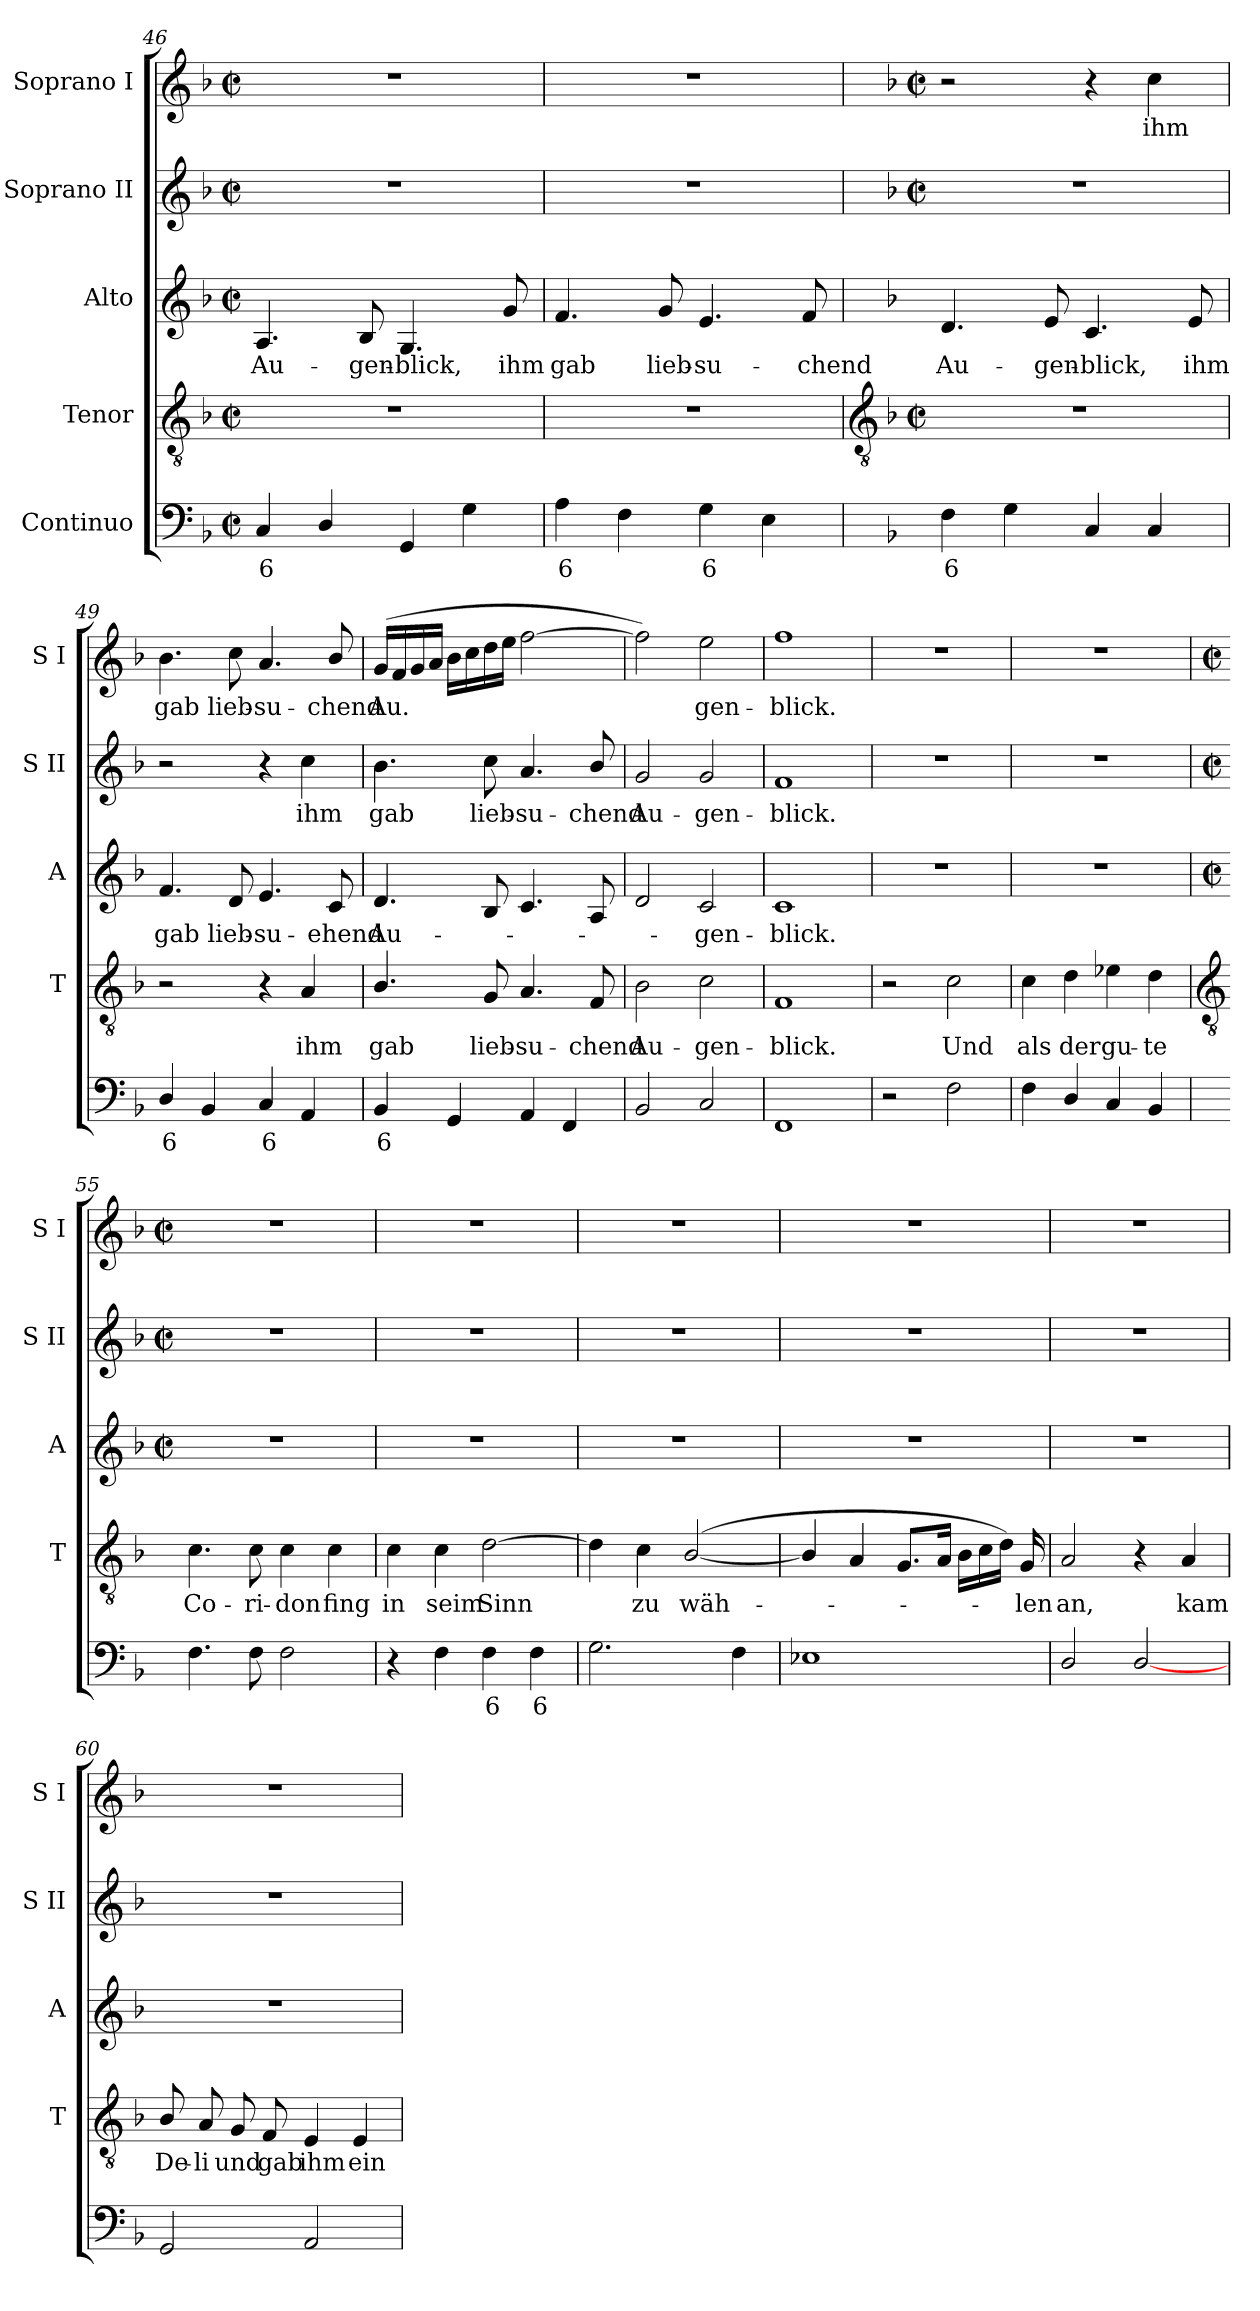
**kern	**text	**kern	**text	**kern	**text	**kern	**text	**kern	**text
*part5	*part5	*part4	*part4	*part3	*part3	*part2	*part2	*part1	*part1
*staff5	*staff5	*staff4	*staff4	*staff3	*staff3	*staff2	*staff2	*staff1	*staff1
*I"Continuo	*	*I"Tenor	*	*I"Alto	*	*I"Soprano II	*	*I"Soprano I	*
*	*	*I'T	*	*I'A	*	*I'S II	*	*I'S I	*
*clefF4	*	*clefGv2	*	*clefG2	*	*clefG2	*	*clefG2	*
*k[b-]	*	*k[b-]	*	*k[b-]	*	*k[b-]	*	*k[b-]	*
*F:	*	*F:	*	*F:	*	*F:	*	*F:	*
*M2/2	*	*M2/2	*	*M2/2	*	*M2/2	*	*M2/2	*
*met(c|)	*	*met(c|)	*	*met(c|)	*	*met(c|)	*	*met(c|)	*
=46	=46	=46	=46	=46	=46	=46	=46	=46	=46
!	!LO:LY:b	!	!	!	!LO:LY:b	!	!	!	!
4C	6	1r	.	4.A	Au-	1r	.	1r	.
4D/	.	.	.	.	.	.	.	.	.
!	!	!	!	!	!LO:LY:b	!	!	!	!
.	.	.	.	8B-	-gen-	.	.	.	.
!	!	!	!	!	!LO:LY:b	!	!	!	!
4GG	.	.	.	4.G	-blick,	.	.	.	.
4G	.	.	.	.	.	.	.	.	.
!	!	!	!	!	!LO:LY:b	!	!	!	!
.	.	.	.	8g	ihm	.	.	.	.
=47	=47	=47	=47	=47	=47	=47	=47	=47	=47
!	!LO:LY:b	!	!	!	!LO:LY:b	!	!	!	!
4A	6	1r	.	4.f	gab	1r	.	1r	.
4F	.	.	.	.	.	.	.	.	.
!	!	!	!	!	!LO:LY:b	!	!	!	!
.	.	.	.	8g	lieb-	.	.	.	.
!	!LO:LY:b	!	!	!	!LO:LY:b	!	!	!	!
4G	6	.	.	4.e	-su-	.	.	.	.
4E	.	.	.	.	.	.	.	.	.
!	!	!	!	!	!LO:LY:b	!	!	!	!
.	.	.	.	8f	-chend	.	.	.	.
!!LO:LB:g=z
=48	=48	=48	=48	=48	=48	=48	=48	=48	=48
*	*	*clefGv2	*	*	*	*	*	*	*
*	*	*k[b-]	*	*	*	*k[b-]	*	*k[b-]	*
*	*	*F:	*	*	*	*F:	*	*F:	*
*	*	*M2/2	*	*	*	*M2/2	*	*M2/2	*
*	*	*met(c|)	*	*	*	*met(c|)	*	*met(c|)	*
!	!LO:LY:b	!	!	!	!LO:LY:b	!	!	!	!
4F	6	1r	.	4.d	Au-	1r	.	2r	.
4G	.	.	.	.	.	.	.	.	.
!	!	!	!	!	!LO:LY:b	!	!	!	!
.	.	.	.	8e	-gen-	.	.	.	.
!	!	!	!	!	!LO:LY:b	!	!	!	!
4C	.	.	.	4.c	-blick,	.	.	4r	.
!	!	!	!	!	!	!	!	!	!LO:LY:b
4C	.	.	.	.	.	.	.	4cc	ihm
!	!	!	!	!	!LO:LY:b	!	!	!	!
.	.	.	.	8e	ihm	.	.	.	.
=49	=49	=49	=49	=49	=49	=49	=49	=49	=49
!	!LO:LY:b	!	!	!	!LO:LY:b	!	!	!	!LO:LY:b
4D/	6	2r	.	4.f	gab	2r	.	4.b-	gab
4BB-	.	.	.	.	.	.	.	.	.
!	!	!	!	!	!LO:LY:b	!	!	!	!LO:LY:b
.	.	.	.	8d	lieb-	.	.	8cc	lieb-
!	!LO:LY:b	!	!	!	!LO:LY:b	!	!	!	!LO:LY:b
4C	6	4r	.	4.e	-su-	4r	.	4.a	-su-
!	!	!	!LO:LY:b	!	!	!	!LO:LY:b	!	!
4AA	.	4A	ihm	.	.	4cc	ihm	.	.
!	!	!	!	!	!LO:LY:b	!	!	!	!LO:LY:b
.	.	.	.	8c	-ehend	.	.	8b-/	-chend
=50	=50	=50	=50	=50	=50	=50	=50	=50	=50
!	!LO:LY:b	!	!LO:LY:b	!	!LO:LY:b	!	!LO:LY:b	!	!LO:LY:b
4BB-	6	4.B-/	gab	4.d	Au-	4.b-	gab	(<16gLL	Au.
.	.	.	.	.	.	.	.	16f	.
.	.	.	.	.	.	.	.	16g	.
.	.	.	.	.	.	.	.	16aJJ	.
4GG	.	.	.	.	.	.	.	16b-LL	.
.	.	.	.	.	.	.	.	16cc	.
!	!	!	!LO:LY:b	!	!	!	!LO:LY:b	!	!
.	.	8G	lieb-	8B-	.	8cc	lieb-	16dd	.
.	.	.	.	.	.	.	.	16eeJJ	.
!	!	!	!LO:LY:b	!	!	!	!LO:LY:b	!	!
4AA	.	4.A	-su-	4.c	.	4.a	-su-	[2ff	.
4FF	.	.	.	.	.	.	.	.	.
!	!	!	!LO:LY:b	!	!	!	!LO:LY:b	!	!
.	.	8F	-chend	8A	.	8b-/	-chend	.	.
=51	=51	=51	=51	=51	=51	=51	=51	=51	=51
!	!	!	!LO:LY:b	!	!	!	!LO:LY:b	!	!
2BB-	.	2B-	Au-	2d	.	2g	Au-	2ff])	.
!	!	!	!LO:LY:b	!	!LO:LY:b	!	!LO:LY:b	!	!LO:LY:b
2C	.	2c	-gen-	2c	gen-	2g	-gen-	2ee	gen-
=52	=52	=52	=52	=52	=52	=52	=52	=52	=52
!	!	!	!LO:LY:b	!	!LO:LY:b	!	!LO:LY:b	!	!LO:LY:b
1FF	.	1F	-blick.	1c	-blick.	1f	-blick.	1ff	-blick.
=53	=53	=53	=53	=53	=53	=53	=53	=53	=53
2r	.	2r	.	1r	.	1r	.	1r	.
!	!	!	!LO:LY:b	!	!	!	!	!	!
2F	.	2c	Und	.	.	.	.	.	.
=54	=54	=54	=54	=54	=54	=54	=54	=54	=54
!	!	!	!LO:LY:b	!	!	!	!	!	!
4F	.	4c	als	1r	.	1r	.	1r	.
!	!	!	!LO:LY:b	!	!	!	!	!	!
4D/	.	4d	der	.	.	.	.	.	.
!	!	!	!LO:LY:b	!	!	!	!	!	!
4C	.	4e-X	gu-	.	.	.	.	.	.
!	!	!	!LO:LY:b	!	!	!	!	!	!
4BB-	.	4d	-te	.	.	.	.	.	.
!!LO:LB:g=z
=55	=55	=55	=55	=55	=55	=55	=55	=55	=55
*	*	*clefGv2	*	*	*	*	*	*	*
*	*	*	*	*M2/2	*	*M2/2	*	*M2/2	*
*	*	*	*	*met(c|)	*	*met(c|)	*	*met(c|)	*
!	!	!	!LO:LY:b	!	!	!	!	!	!
4.F	.	4.c	Co-	1r	.	1r	.	1r	.
!	!	!	!LO:LY:b	!	!	!	!	!	!
8F	.	8c	-ri-	.	.	.	.	.	.
!	!	!	!LO:LY:b	!	!	!	!	!	!
2F	.	4c	-don	.	.	.	.	.	.
!	!	!	!LO:LY:b	!	!	!	!	!	!
.	.	4c	fing	.	.	.	.	.	.
=56	=56	=56	=56	=56	=56	=56	=56	=56	=56
!	!	!	!LO:LY:b	!	!	!	!	!	!
4r	.	4c	in	1r	.	1r	.	1r	.
!	!	!	!LO:LY:b	!	!	!	!	!	!
4F	.	4c	seim	.	.	.	.	.	.
!	!LO:LY:b	!	!LO:LY:b	!	!	!	!	!	!
4F	6	[2d	Sinn	.	.	.	.	.	.
!	!LO:LY:b	!	!	!	!	!	!	!	!
4F	6	.	.	.	.	.	.	.	.
=57	=57	=57	=57	=57	=57	=57	=57	=57	=57
2.G	.	4d]	.	1r	.	1r	.	1r	.
!	!	!	!LO:LY:b	!	!	!	!	!	!
.	.	4c	zu	.	.	.	.	.	.
!	!	!	!LO:LY:b	!	!	!	!	!	!
.	.	(>[2B-/	wäh-	.	.	.	.	.	.
4F	.	.	.	.	.	.	.	.	.
=58	=58	=58	=58	=58	=58	=58	=58	=58	=58
1E-X	.	4B-/]	.	1r	.	1r	.	1r	.
.	.	4A	.	.	.	.	.	.	.
.	.	8.GL	.	.	.	.	.	.	.
.	.	16AJ	.	.	.	.	.	.	.
.	.	16B-LL	.	.	.	.	.	.	.
.	.	16c	.	.	.	.	.	.	.
.	.	16dJJ)	.	.	.	.	.	.	.
!	!	!	!LO:LY:b	!	!	!	!	!	!
.	.	16G	len	.	.	.	.	.	.
=59	=59	=59	=59	=59	=59	=59	=59	=59	=59
!	!	!	!LO:LY:b	!	!	!	!	!	!
2D/	.	2A	an,	1r	.	1r	.	1r	.
[2D/	.	4r	.	.	.	.	.	.	.
!	!	!	!LO:LY:b	!	!	!	!	!	!
.	.	4A	kam	.	.	.	.	.	.
=60	=60	=60	=60	=60	=60	=60	=60	=60	=60
!	!	!	!LO:LY:b	!	!	!	!	!	!
2GG	.	8B-/	De-	1r	.	1r	.	1r	.
!	!	!	!LO:LY:b	!	!	!	!	!	!
.	.	8A	-li	.	.	.	.	.	.
!	!	!	!LO:LY:b	!	!	!	!	!	!
.	.	8G	und	.	.	.	.	.	.
!	!	!	!LO:LY:b	!	!	!	!	!	!
.	.	8F	gab	.	.	.	.	.	.
!	!	!	!LO:LY:b	!	!	!	!	!	!
2AA	.	4E	ihm	.	.	.	.	.	.
!	!	!	!LO:LY:b	!	!	!	!	!	!
.	.	4E	ein	.	.	.	.	.	.
=	=	=	=	=	=	=	=	=	=
*-	*-	*-	*-	*-	*-	*-	*-	*-	*-
